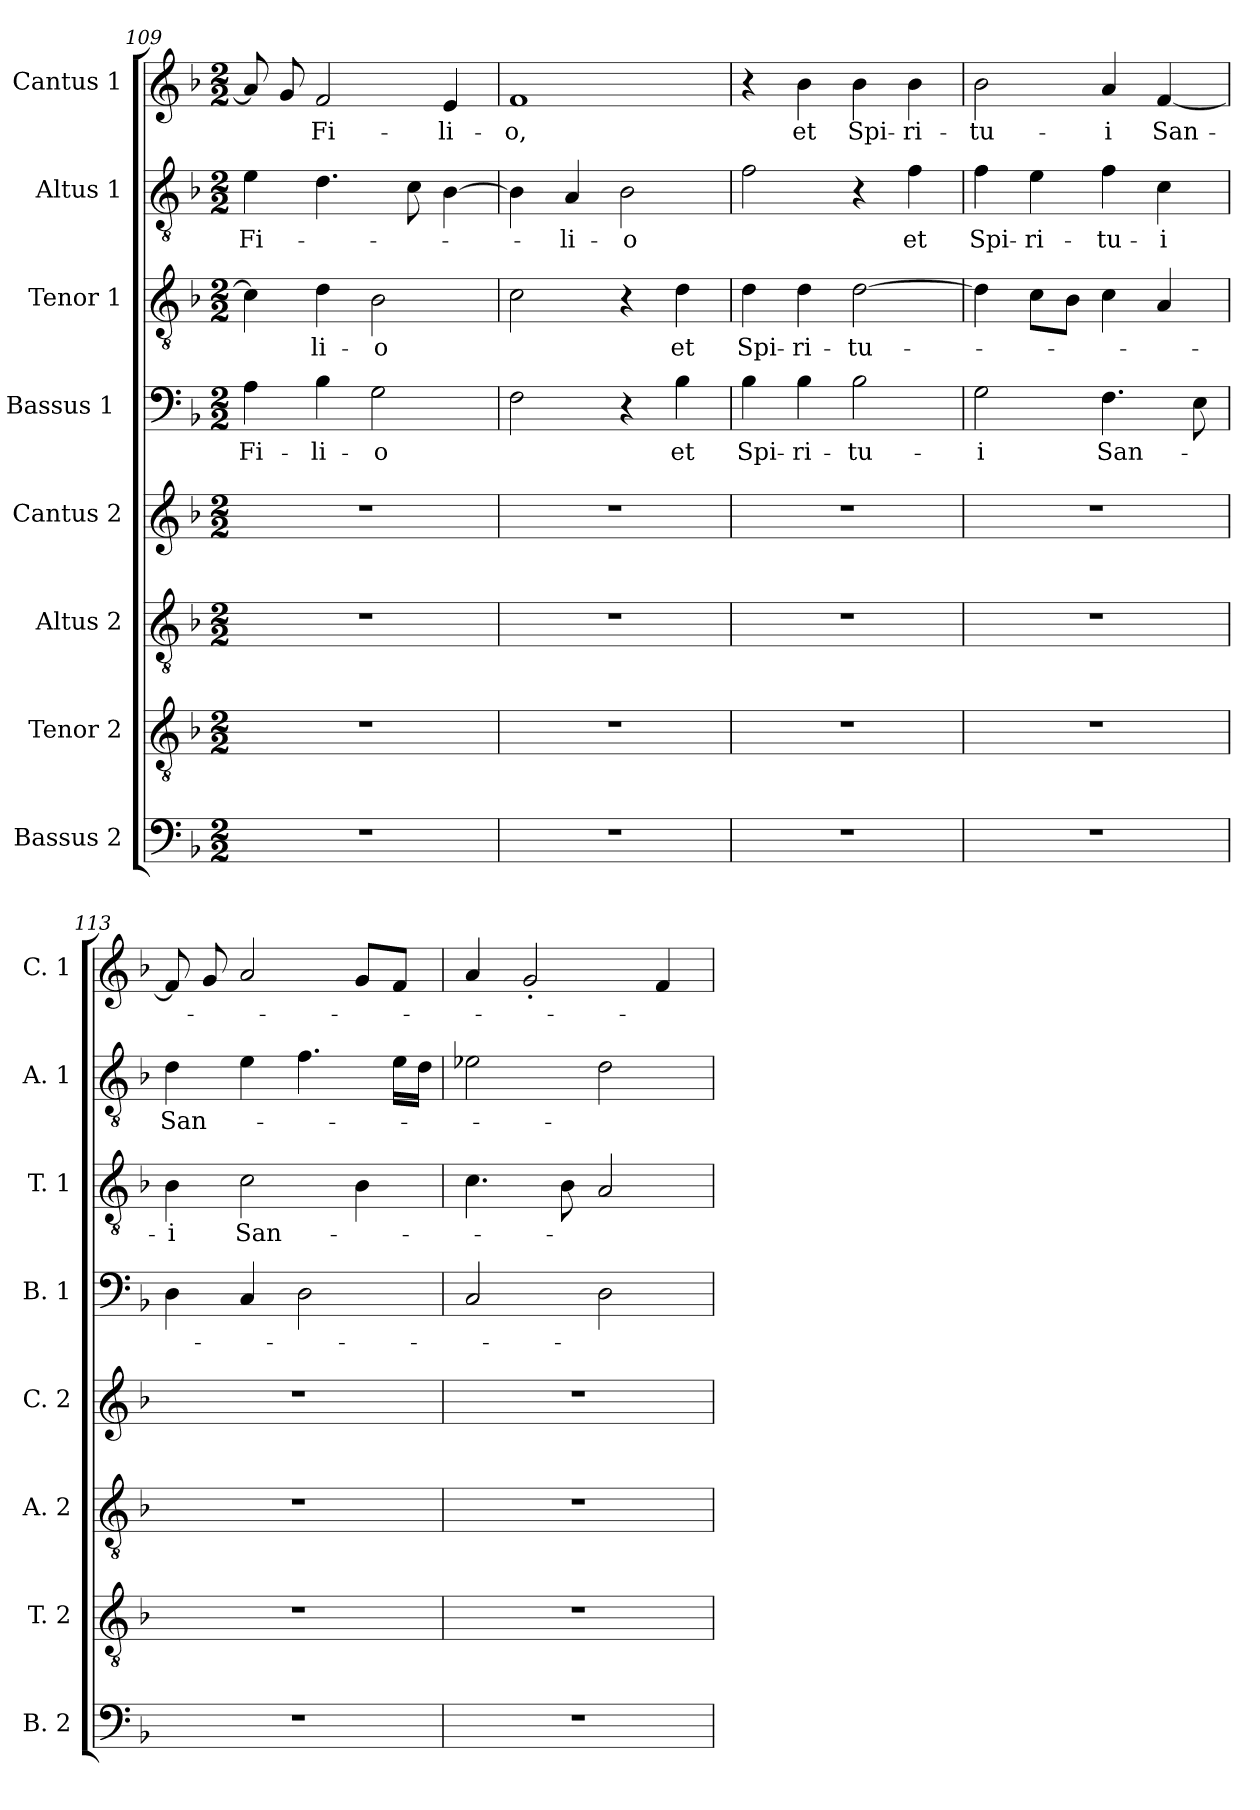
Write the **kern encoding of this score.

**kern	**kern	**kern	**kern	**kern	**text	**kern	**text	**kern	**text	**kern	**text
*part8	*part7	*part6	*part5	*part4	*part4	*part3	*part3	*part2	*part2	*part1	*part1
*staff8	*staff7	*staff6	*staff5	*staff4	*staff4	*staff3	*staff3	*staff2	*staff2	*staff1	*staff1
*I"Bassus 2	*I"Tenor 2	*I"Altus 2	*I"Cantus 2	*I"Bassus 1 	*	*I"Tenor 1	*	*I"Altus 1	*	*I"Cantus 1	*
*I'B. 2	*I'T. 2	*I'A. 2	*I'C. 2	*I'B. 1	*	*I'T. 1	*	*I'A. 1	*	*I'C. 1	*
*clefF4	*clefGv2	*clefGv2	*clefG2	*clefF4	*	*clefGv2	*	*clefGv2	*	*clefG2	*
*k[b-]	*k[b-]	*k[b-]	*k[b-]	*k[b-]	*	*k[b-]	*	*k[b-]	*	*k[b-]	*
*F:	*F:	*F:	*F:	*F:	*	*F:	*	*F:	*	*F:	*
*M2/2	*M2/2	*M2/2	*M2/2	*M2/2	*	*M2/2	*	*M2/2	*	*M2/2	*
=109	=109	=109	=109	=109	=109	=109	=109	=109	=109	=109	=109
1r	1r	1r	1r	4A\	Fi-	4c\]	.	4e\	Fi-	8a/]	.
.	.	.	.	.	.	.	.	.	.	8g/	.
.	.	.	.	4B-\	li-	4d\	li-	4.d\	.	2f/	Fi-
.	.	.	.	2G\	o	2B-\	o	.	.	.	.
.	.	.	.	.	.	.	.	8c\	.	.	.
.	.	.	.	.	.	.	.	[4B-\	.	4e/	li-
=110	=110	=110	=110	=110	=110	=110	=110	=110	=110	=110	=110
1r	1r	1r	1r	2F\	.	2c\	.	4B-\]	.	1f	o,
.	.	.	.	.	.	.	.	4A/	li-	.	.
.	.	.	.	4r	.	4r	.	2B-\	o	.	.
.	.	.	.	4B-\	et	4d\	et	.	.	.	.
=111	=111	=111	=111	=111	=111	=111	=111	=111	=111	=111	=111
1r	1r	1r	1r	4B-\	Spi-	4d\	Spi-	2f\	.	4r	.
.	.	.	.	4B-\	ri-	4d\	ri-	.	.	4b-\	et
.	.	.	.	2B-\	tu-	[2d\	tu-	4r	.	4b-\	Spi-
.	.	.	.	.	.	.	.	4f\	et	4b-\	ri-
=112	=112	=112	=112	=112	=112	=112	=112	=112	=112	=112	=112
1r	1r	1r	1r	2G\	i	4d\]	.	4f\	Spi-	2b-\	tu-
.	.	.	.	.	.	8c\L	.	4e\	ri-	.	.
.	.	.	.	.	.	8B-\J	.	.	.	.	.
.	.	.	.	4.F\	San-	4c\	.	4f\	tu-	4a/	i
.	.	.	.	.	.	4A/	.	4c\	i	[4f/	San-
.	.	.	.	8E\	.	.	.	.	.	.	.
=113	=113	=113	=113	=113	=113	=113	=113	=113	=113	=113	=113
1r	1r	1r	1r	4D\	.	4B-\	i	4d\	San-	8f/]	.
.	.	.	.	.	.	.	.	.	.	8g/	.
.	.	.	.	4C/	.	2c\	San-	4e\	.	2a/	.
.	.	.	.	2D\	.	.	.	4.f\	.	.	.
.	.	.	.	.	.	4B-\	.	.	.	8g/L	.
.	.	.	.	.	.	.	.	16e\LL	.	8f/J	.
.	.	.	.	.	.	.	.	16d\JJ	.	.	.
=114	=114	=114	=114	=114	=114	=114	=114	=114	=114	=114	=114
1r	1r	1r	1r	2C/	.	4.c\	.	2e-X\	.	4a/	.
.	.	.	.	.	.	.	.	.	.	2g'/	.
.	.	.	.	.	.	8B-\	.	.	.	.	.
.	.	.	.	2D\	.	2A/	.	2d\	.	.	.
.	.	.	.	.	.	.	.	.	.	4f/	.
=	=	=	=	=	=	=	=	=	=	=	=
*-	*-	*-	*-	*-	*-	*-	*-	*-	*-	*-	*-
